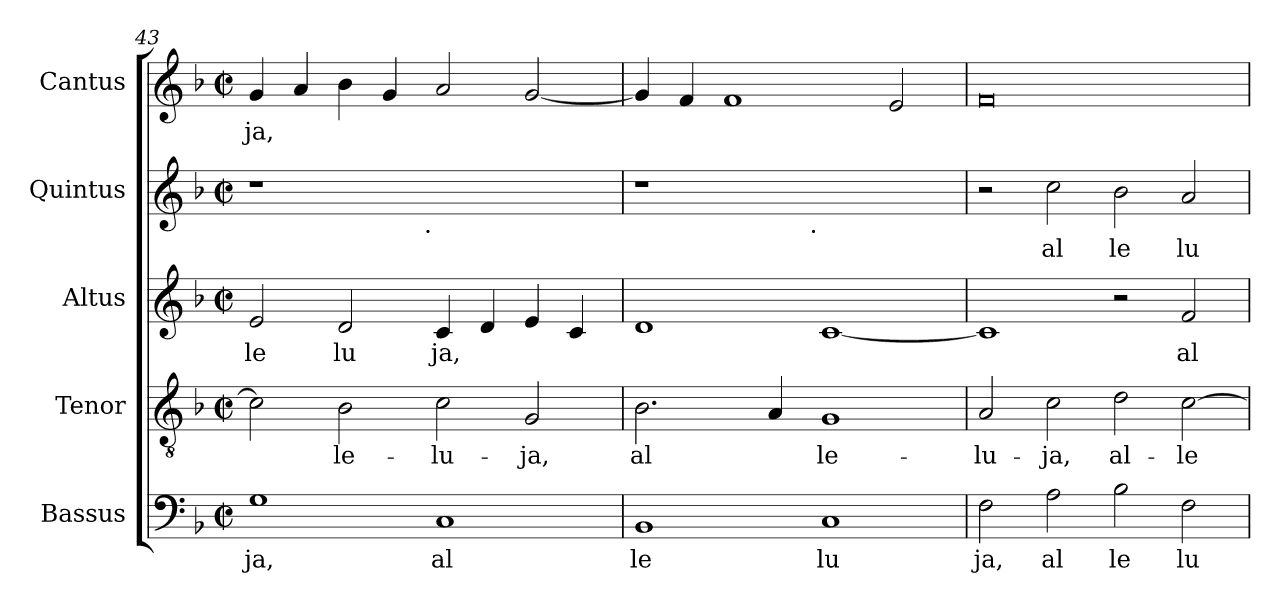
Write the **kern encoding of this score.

**kern	**text	**kern	**text	**kern	**text	**kern	**text	**kern	**text
*part5	*part5	*part4	*part4	*part3	*part3	*part2	*part2	*part1	*part1
*staff5	*staff5	*staff4	*staff4	*staff3	*staff3	*staff2	*staff2	*staff1	*staff1
*I"Bassus	*	*I"Tenor	*	*I"Altus	*	*I"Quintus	*	*I"Cantus	*
!!LO:LB:g=z
*clefF4	*	*clefGv2	*	*clefG2	*	*clefG2	*	*clefG2	*
*k[b-]	*	*k[b-]	*	*k[b-]	*	*k[b-]	*	*k[b-]	*
*F:	*	*F:	*	*F:	*	*F:	*	*F:	*
*M2/2	*	*M2/2	*	*M2/2	*	*M2/2	*	*M2/2	*
*met(c|)	*	*met(c|)	*	*met(c|)	*	*met(c|)	*	*met(c|)	*
=43	=43	=43	=43	=43	=43	=43	=43	=43	=43
!	!LO:LY:b:cj	!	!LO:LY:b:cj	!	!LO:LY:b:cj	!	!	!	!LO:LY:b:cj
*	*	*	*	*	*	*^	*	*	*
1G	ja,	2c\]	--	2e/	le	1r	2ryy	.	4g/	ja,
!	!	!	!	!	!	!	!	!	!	!LO:LY:b:cj
.	.	.	.	.	.	.	.	.	4a/	.
!	!	!	!LO:LY:b:cj	!	!LO:LY:b:cj	!	!	!	!	!LO:LY:b:cj
.	.	2B-\	-le-	2d/	lu	.	4...ryy	.	4b-\	.
!	!	!	!	!	!	!	!	!	!	!LO:LY:b:cj
.	.	.	.	.	.	.	.	.	4g/	.
!	!	!	!	!	!	!	!LO:TX:b:t=.	!	!	!
.	.	.	.	.	.	.	1ryy	.	.	.
!	!LO:LY:b:cj	!	!LO:LY:b:cj	!	!LO:LY:b:cj	!	!	!	!	!LO:LY:b:cj
1C	al	2c\	-lu-	4c/	ja,	1ryy	.	.	2a/	.
!	!	!	!	!	!LO:LY:b:cj	!	!	!	!	!
.	.	.	.	4d/	.	.	.	.	.	.
!	!	!	!LO:LY:b:cj	!	!LO:LY:b:cj	!	!	!	!	!LO:LY:b:cj
.	.	2G/	-ja,	4e/	.	.	.	.	[<2g/	.
!	!	!	!	!	!LO:LY:b:cj	!	!	!	!	!
.	.	.	.	4c/	.	.	.	.	.	.
.	.	.	.	.	.	.	32ryy	.	.	.
=44	=44	=44	=44	=44	=44	=44	=44	=44	=44	=44
!	!LO:LY:b:cj	!	!LO:LY:b:cj	!	!LO:LY:b:cj	!	!	!	!	!LO:LY:b:cj
1BB-	le	2.B-\	al-	1d	.	1r	2ryy	.	4g/]	.
!	!	!	!	!	!	!	!	!	!	!LO:LY:b:cj
.	.	.	.	.	.	.	.	.	4f/	.
!	!	!	!	!	!	!	!	!	!	!LO:LY:b:cj
.	.	.	.	.	.	.	4...ryy	.	1f	.
!	!	!	!LO:LY:b:cj	!	!	!	!	!	!	!
.	.	4A/	--	.	.	.	.	.	.	.
!	!	!	!	!	!	!	!LO:TX:b:t=.	!	!	!
.	.	.	.	.	.	.	1ryy	.	.	.
!	!LO:LY:b:cj	!	!LO:LY:b:cj	!	!LO:LY:b:cj	!	!	!	!	!
1C	lu	1G	-le-	[<1c	.	1ryy	.	.	.	.
!	!	!	!	!	!	!	!	!	!	!LO:LY:b:cj
.	.	.	.	.	.	.	.	.	2e/	.
.	.	.	.	.	.	.	32ryy	.	.	.
=45	=45	=45	=45	=45	=45	=45	=45	=45	=45	=45
!	!LO:LY:b:cj	!	!LO:LY:b:cj	!	!LO:LY:b:cj	!	!	!	!	!LO:LY:b:cj
*	*	*	*	*	*	*v	*v	*	*	*
2F\	ja,	2A/	-lu-	1c]	.	2r	.	0f	.
!	!LO:LY:b:cj	!	!LO:LY:b:cj	!	!	!	!LO:LY:b:cj	!	!
2A\	al	2c\	-ja,	.	.	2cc\	al	.	.
!	!LO:LY:b:cj	!	!LO:LY:b:cj	!	!	!	!LO:LY:b:cj	!	!
2B-\	le	2d\	al-	2r	.	2b-\	le	.	.
!	!LO:LY:b:cj	!	!LO:LY:b:cj	!	!LO:LY:b:cj	!	!LO:LY:b:cj	!	!
2F\	lu	[>2c\	-le-	2f/	al	2a/	lu	.	.
=	=	=	=	=	=	=	=	=	=
*-	*-	*-	*-	*-	*-	*-	*-	*-	*-
